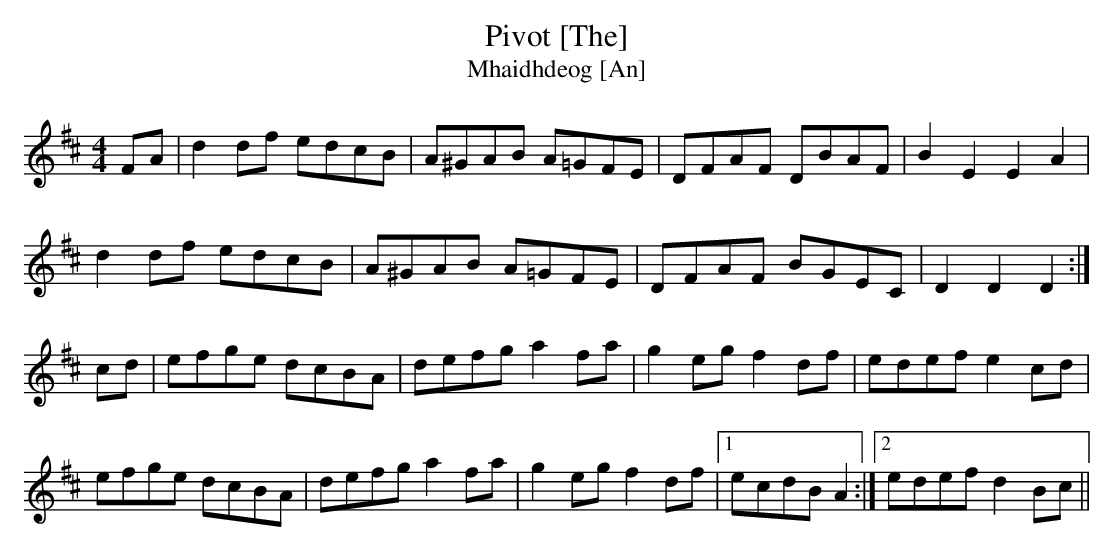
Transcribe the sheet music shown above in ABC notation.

X:1
T: Pivot [The]
T: Mhaidhdeog [An]
L: 1/8
M: 4/4
K: D
FA|d2 df edcB|A^GAB A=GFE|DFAF DBAF|B2 E2 E2 A2|
d2 df edcB|A^GAB A=GFE|DFAF BGEC|D2 D2 D2 :|
cd|efge dcBA|defg a2 fa|g2 eg f2 df|edef e2 cd|
efge dcBA|defg a2 fa|g2 eg f2 df|1 ecdB A2 :|2\
edef d2 Bc ||
